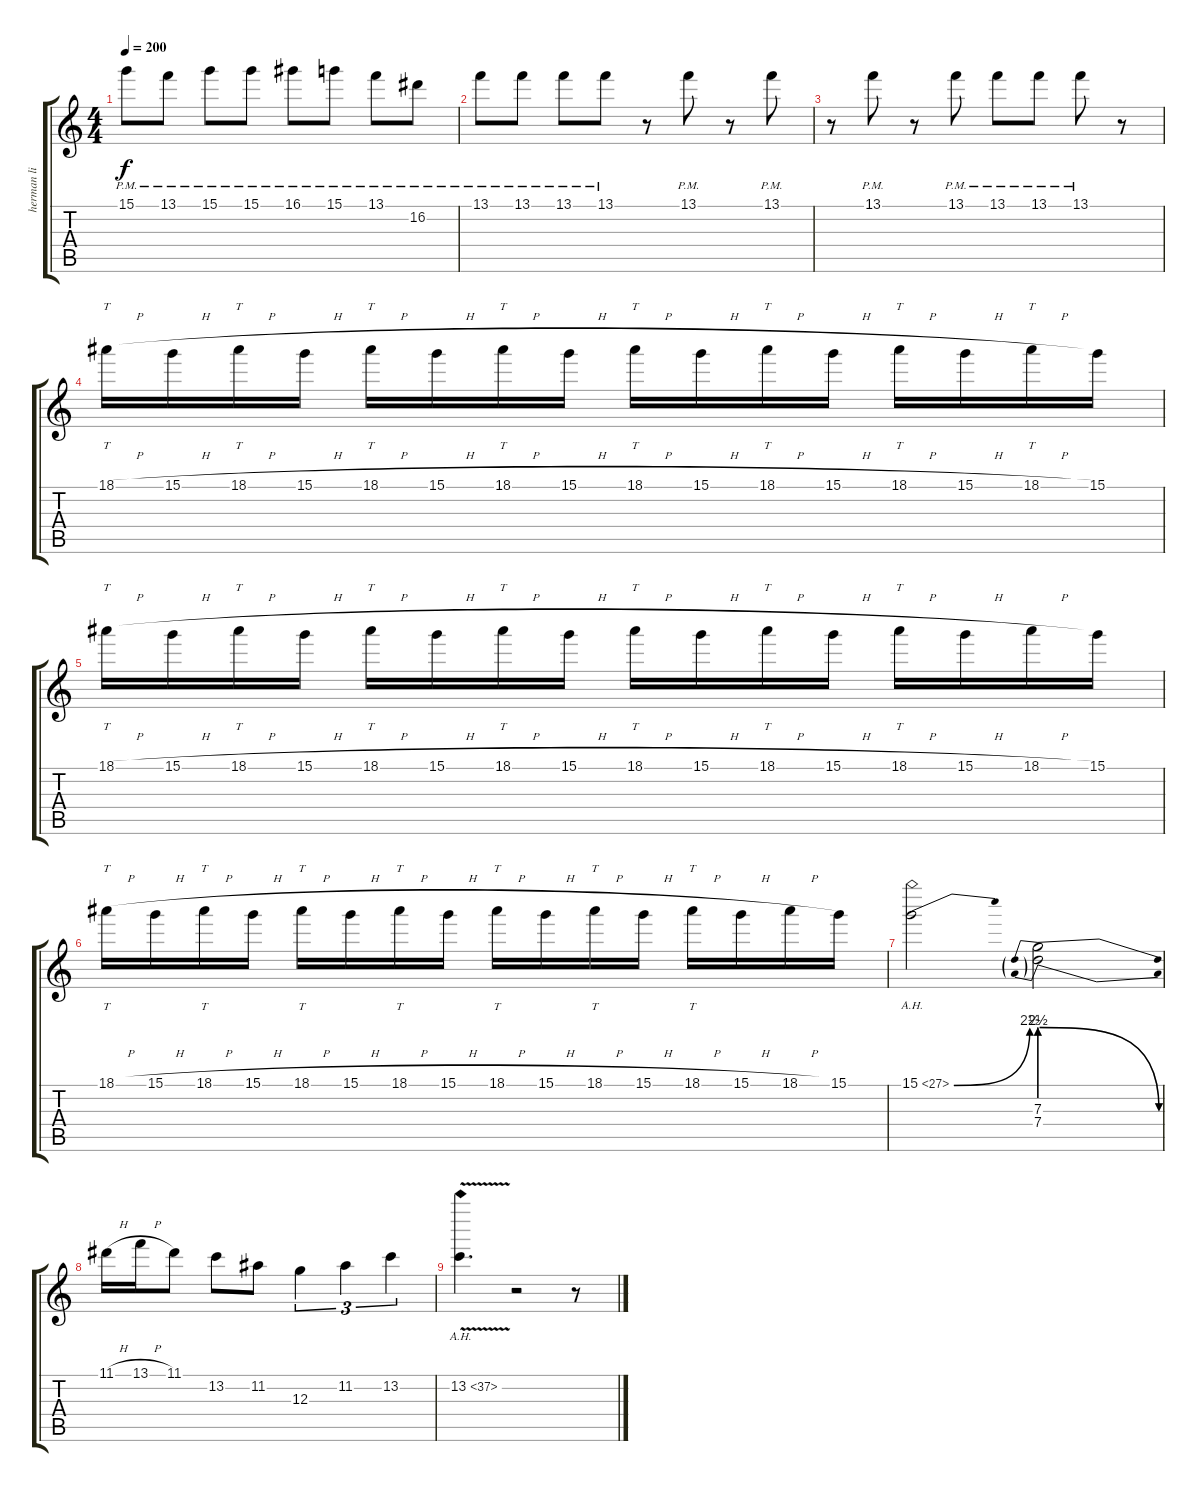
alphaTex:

\track ("herman li lead" "herman li ") {instrument distortionguitar}
\staff {score tabs}
\tuning (E4 B3 G3 D3 A2 E2) {hide}
\ts (4 4)
\tempo 200
\clef g2
\ks aminor
15.1{pm}.8{dy f} 13.1{pm}.8 15.1{pm}.8 15.1{pm}.8 16.1{pm}.8 15.1{pm}.8 13.1{pm}.8 16.2{pm}.8 |
13.1{pm}.8{instrument guitarharmonics} 13.1{pm}.8 13.1{pm}.8 13.1{pm}.8 r.8 13.1{pm}.8 r.8 13.1{pm}.8 |
r.8 13.1{pm}.8 r.8 13.1{pm}.8 13.1{pm}.8 13.1{pm}.8 13.1{pm}.8 r.8 |
18.1{h}.16{tt instrument overdrivenguitar} 15.1{h}.16 18.1{h}.16{tt} 15.1{h}.16 18.1{h}.16{tt} 15.1{h}.16 18.1{h}.16{tt} 15.1{h}.16 18.1{h}.16{tt} 15.1{h}.16 18.1{h}.16{tt} 15.1{h}.16 18.1{h}.16{tt} 15.1{h}.16 18.1{h}.16{tt} 15.1.16 |
18.1{h}.16{tt} 15.1{h}.16 18.1{h}.16{tt} 15.1{h}.16 18.1{h}.16{tt} 15.1{h}.16 18.1{h}.16{tt} 15.1{h}.16 18.1{h}.16{tt} 15.1{h}.16 18.1{h}.16{tt} 15.1{h}.16 18.1{h}.16{tt} 15.1{h}.16 18.1{h}.16 15.1.16 |
18.1{h}.16{tt} 15.1{h}.16 18.1{h}.16{tt} 15.1{h}.16 18.1{h}.16{tt} 15.1{h}.16 18.1{h}.16{tt} 15.1{h}.16 18.1{h}.16{tt} 15.1{h}.16 18.1{h}.16{tt} 15.1{h}.16 18.1{h}.16{tt} 15.1{h}.16 18.1{h}.16 15.1.16 |
15.1{be (bend 0 0 60 10) ah 12}.2 (7.3{be (prebendrelease 0 10 60 0)} 7.4{be (prebendrelease 0 10 60 0)}).2 |
11.1{h}.16 13.1{h}.16 11.1.8 13.2.8 11.2.8 12.3.4{tu (3 2)} 11.2.4{tu (3 2)} 13.2.4{tu (3 2)} |
13.2{ah 24 v}.4{d} r.2 r.8
